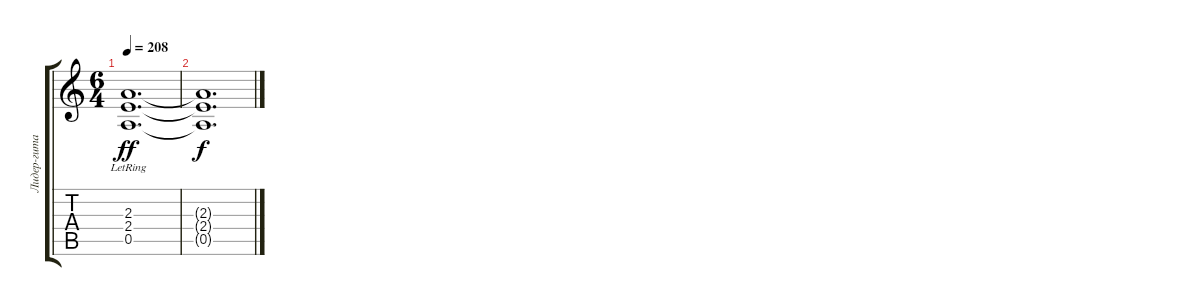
\track ("Лидер-гитара (Ацтенну)" "Лидер-гита") {instrument distortionguitar}
\staff {score tabs}
\tuning (E4 B3 G3 D3 A2 E2) {hide}
\ts (6 4)
\tempo 208
\clef g2
\ks c
(2.3{lr} 2.4{lr} 0.5{lr}).1{d dy ff} |
(2.3{t} 2.4{t} 0.5{t}).1{d dy f}
